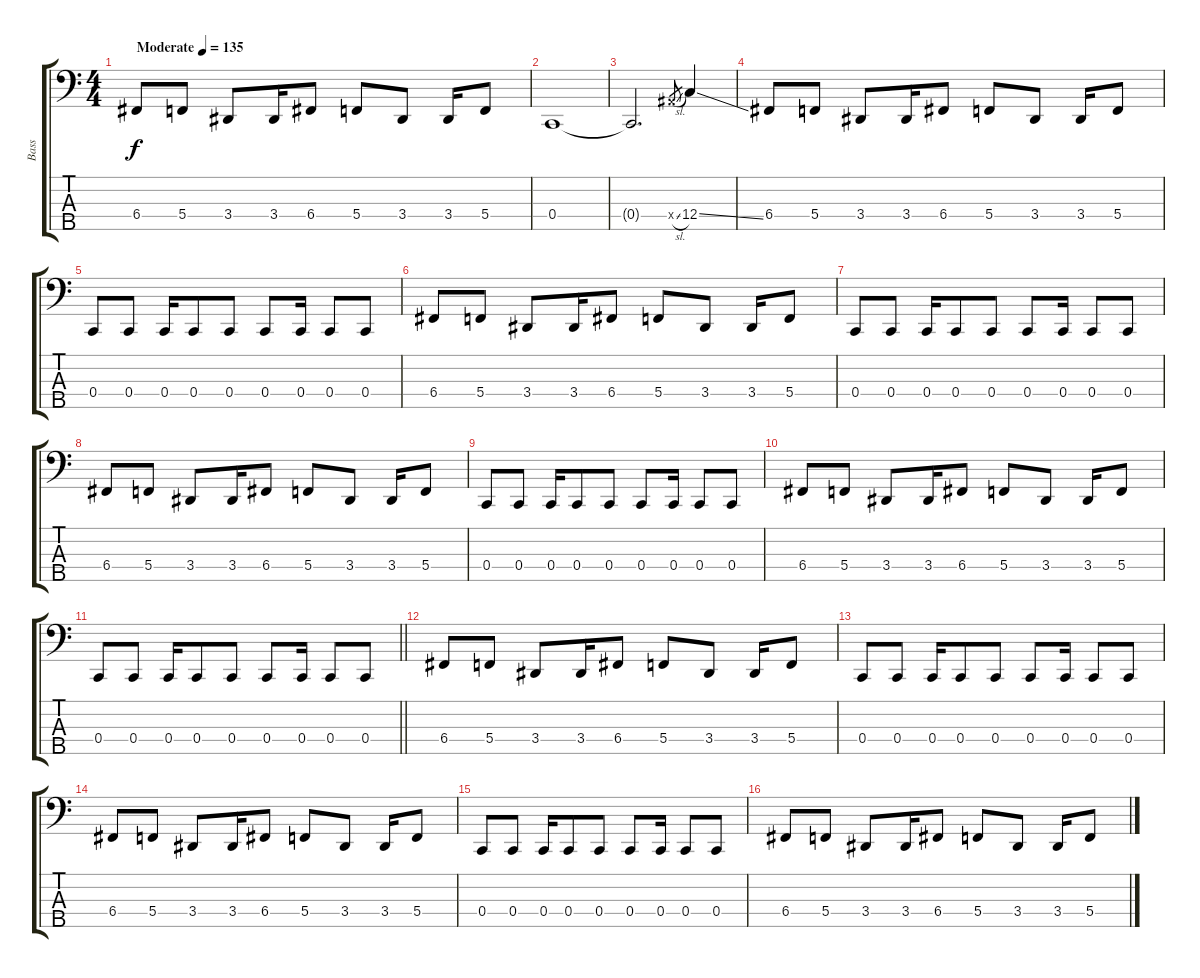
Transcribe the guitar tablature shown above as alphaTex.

\track ("Bass" "Bass") {instrument electricbasspick}
\staff {score tabs}
\tuning (F2 C2 G1 C1 A0) {hide}
\ts (4 4)
\tempo (135 "Moderate")
\clef f4
\ks c
6.4.8{dy f instrument electricbasspick} 5.4.8 3.4.8 3.4.16 6.4.8 5.4.8 3.4.8 3.4.16 5.4.8 |
0.4.1 |
0.4{t}.2{d} 10.4{sl x}.8{gr} 12.4{ss}.4 |
6.4.8 5.4.8 3.4.8 3.4.16 6.4.8 5.4.8 3.4.8 3.4.16 5.4.8 |
0.4.8 0.4.8 0.4.16 0.4.8 0.4.8 0.4.8 0.4.16 0.4.8 0.4.8 |
6.4.8 5.4.8 3.4.8 3.4.16 6.4.8 5.4.8 3.4.8 3.4.16 5.4.8 |
0.4.8 0.4.8 0.4.16 0.4.8 0.4.8 0.4.8 0.4.16 0.4.8 0.4.8 |
6.4.8 5.4.8 3.4.8 3.4.16 6.4.8 5.4.8 3.4.8 3.4.16 5.4.8 |
0.4.8 0.4.8 0.4.16 0.4.8 0.4.8 0.4.8 0.4.16 0.4.8 0.4.8 |
6.4.8 5.4.8 3.4.8 3.4.16 6.4.8 5.4.8 3.4.8 3.4.16 5.4.8 |
\barLineRight lightlight
0.4.8 0.4.8 0.4.16 0.4.8 0.4.8 0.4.8 0.4.16 0.4.8 0.4.8 |
6.4.8 5.4.8 3.4.8 3.4.16 6.4.8 5.4.8 3.4.8 3.4.16 5.4.8 |
0.4.8 0.4.8 0.4.16 0.4.8 0.4.8 0.4.8 0.4.16 0.4.8 0.4.8 |
6.4.8 5.4.8 3.4.8 3.4.16 6.4.8 5.4.8 3.4.8 3.4.16 5.4.8 |
0.4.8 0.4.8 0.4.16 0.4.8 0.4.8 0.4.8 0.4.16 0.4.8 0.4.8 |
6.4.8 5.4.8 3.4.8 3.4.16 6.4.8 5.4.8 3.4.8 3.4.16 5.4.8
